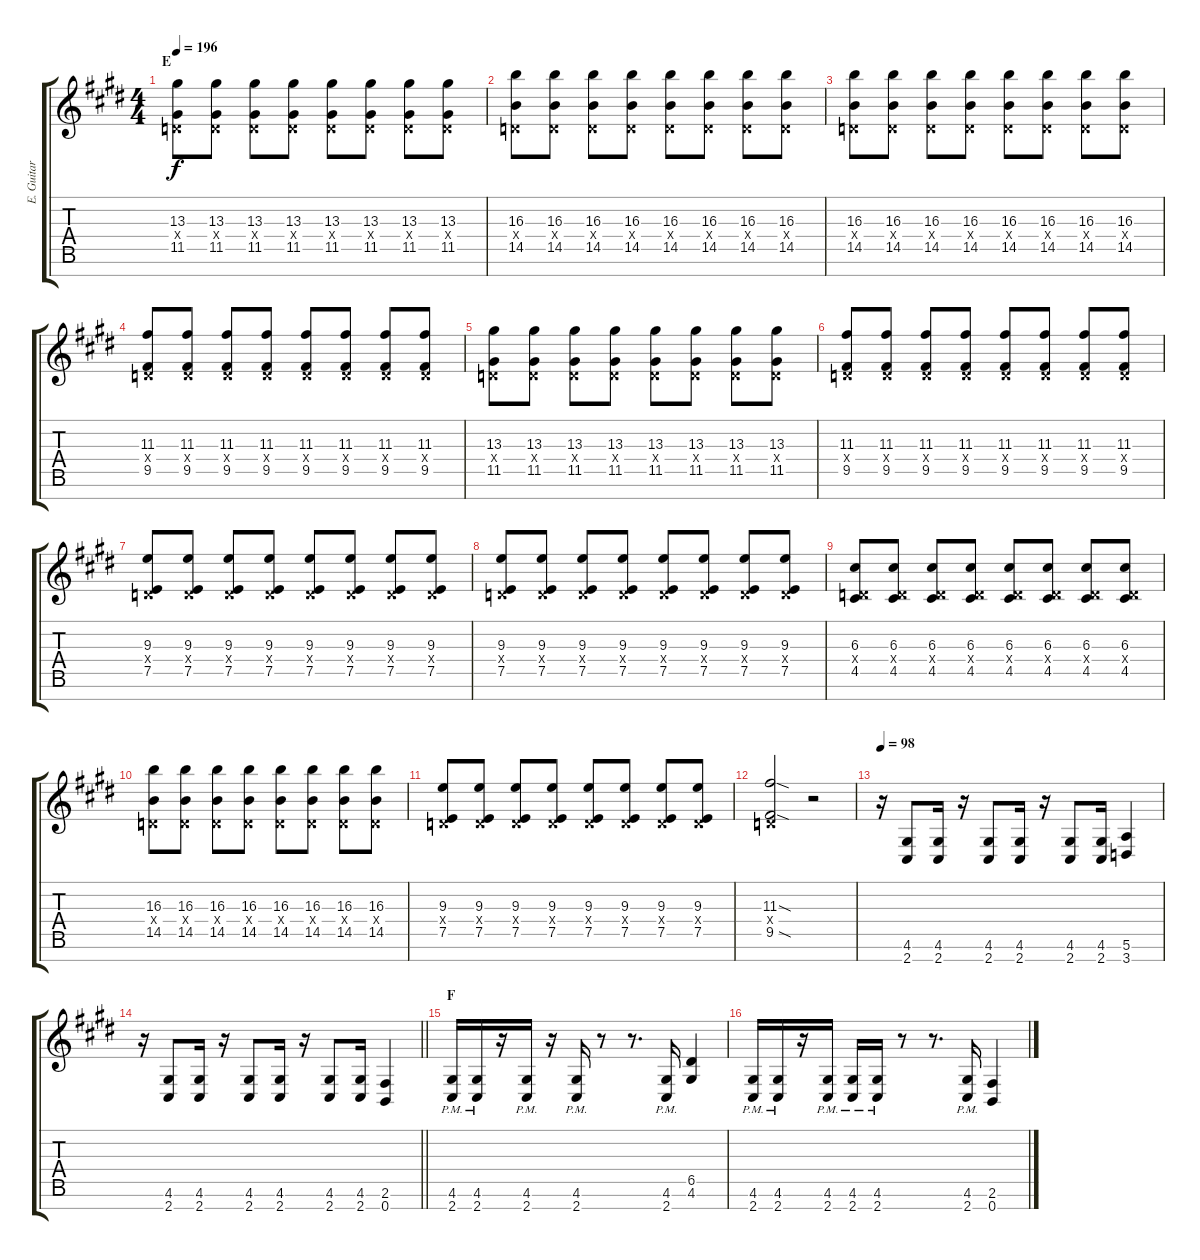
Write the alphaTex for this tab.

\track ("E. Guitar II" "E. Guitar ") {instrument overdrivenguitar}
\staff {score tabs}
\tuning (E4 B3 G3 D3 A2 E2 B1) {hide}
\ts (4 4)
\section ("" "E")
\tempo 196
\clef g2
\ks e
(13.3 0.4{x} 11.5).8{dy f} (13.3 0.4{x} 11.5).8 (13.3 0.4{x} 11.5).8 (13.3 0.4{x} 11.5).8 (13.3 0.4{x} 11.5).8 (13.3 0.4{x} 11.5).8 (13.3 0.4{x} 11.5).8 (13.3 0.4{x} 11.5).8 |
(16.3 0.4{x} 14.5).8 (16.3 0.4{x} 14.5).8 (16.3 0.4{x} 14.5).8 (16.3 0.4{x} 14.5).8 (16.3 0.4{x} 14.5).8 (16.3 0.4{x} 14.5).8 (16.3 0.4{x} 14.5).8 (16.3 0.4{x} 14.5).8 |
(16.3 0.4{x} 14.5).8 (16.3 0.4{x} 14.5).8 (16.3 0.4{x} 14.5).8 (16.3 0.4{x} 14.5).8 (16.3 0.4{x} 14.5).8 (16.3 0.4{x} 14.5).8 (16.3 0.4{x} 14.5).8 (16.3 0.4{x} 14.5).8 |
(11.3 0.4{x} 9.5).8 (11.3 0.4{x} 9.5).8 (11.3 0.4{x} 9.5).8 (11.3 0.4{x} 9.5).8 (11.3 0.4{x} 9.5).8 (11.3 0.4{x} 9.5).8 (11.3 0.4{x} 9.5).8 (11.3 0.4{x} 9.5).8 |
(13.3 0.4{x} 11.5).8 (13.3 0.4{x} 11.5).8 (13.3 0.4{x} 11.5).8 (13.3 0.4{x} 11.5).8 (13.3 0.4{x} 11.5).8 (13.3 0.4{x} 11.5).8 (13.3 0.4{x} 11.5).8 (13.3 0.4{x} 11.5).8 |
(11.3 0.4{x} 9.5).8 (11.3 0.4{x} 9.5).8 (11.3 0.4{x} 9.5).8 (11.3 0.4{x} 9.5).8 (11.3 0.4{x} 9.5).8 (11.3 0.4{x} 9.5).8 (11.3 0.4{x} 9.5).8 (11.3 0.4{x} 9.5).8 |
(9.3 0.4{x} 7.5).8 (9.3 0.4{x} 7.5).8 (9.3 0.4{x} 7.5).8 (9.3 0.4{x} 7.5).8 (9.3 0.4{x} 7.5).8 (9.3 0.4{x} 7.5).8 (9.3 0.4{x} 7.5).8 (9.3 0.4{x} 7.5).8 |
(9.3 0.4{x} 7.5).8 (9.3 0.4{x} 7.5).8 (9.3 0.4{x} 7.5).8 (9.3 0.4{x} 7.5).8 (9.3 0.4{x} 7.5).8 (9.3 0.4{x} 7.5).8 (9.3 0.4{x} 7.5).8 (9.3 0.4{x} 7.5).8 |
(6.3 0.4{x} 4.5).8 (6.3 0.4{x} 4.5).8 (6.3 0.4{x} 4.5).8 (6.3 0.4{x} 4.5).8 (6.3 0.4{x} 4.5).8 (6.3 0.4{x} 4.5).8 (6.3 0.4{x} 4.5).8 (6.3 0.4{x} 4.5).8 |
(16.3 0.4{x} 14.5).8 (16.3 0.4{x} 14.5).8 (16.3 0.4{x} 14.5).8 (16.3 0.4{x} 14.5).8 (16.3 0.4{x} 14.5).8 (16.3 0.4{x} 14.5).8 (16.3 0.4{x} 14.5).8 (16.3 0.4{x} 14.5).8 |
(9.3 0.4{x} 7.5).8 (9.3 0.4{x} 7.5).8 (9.3 0.4{x} 7.5).8 (9.3 0.4{x} 7.5).8 (9.3 0.4{x} 7.5).8 (9.3 0.4{x} 7.5).8 (9.3 0.4{x} 7.5).8 (9.3 0.4{x} 7.5).8 |
(11.3{sod} 0.4{x} 9.5{sod}).2 r.2 |
\tempo 98
r.16 (4.6 2.7).8 (4.6 2.7).16 r.16 (4.6 2.7).8 (4.6 2.7).16 r.16 (4.6 2.7).8 (4.6 2.7).16 (5.6 3.7).4 |
\barLineRight lightlight
r.16 (4.6 2.7).8 (4.6 2.7).16 r.16 (4.6 2.7).8 (4.6 2.7).16 r.16 (4.6 2.7).8 (4.6 2.7).16 (2.6 0.7).4 |
\section ("" "F")
(4.6{pm} 2.7{pm}).16 (4.6{pm} 2.7{pm}).16 r.16 (4.6{pm} 2.7{pm}).16 r.16 (4.6{pm} 2.7{pm}).16 r.8 r.8{d} (4.6{pm} 2.7{pm}).16 (6.5 4.6).4 |
(4.6{pm} 2.7{pm}).16 (4.6{pm} 2.7{pm}).16 r.16 (4.6{pm} 2.7{pm}).16 (4.6{pm} 2.7{pm}).16 (4.6{pm} 2.7{pm}).16 r.8 r.8{d} (4.6{pm} 2.7{pm}).16 (2.6 0.7).4
